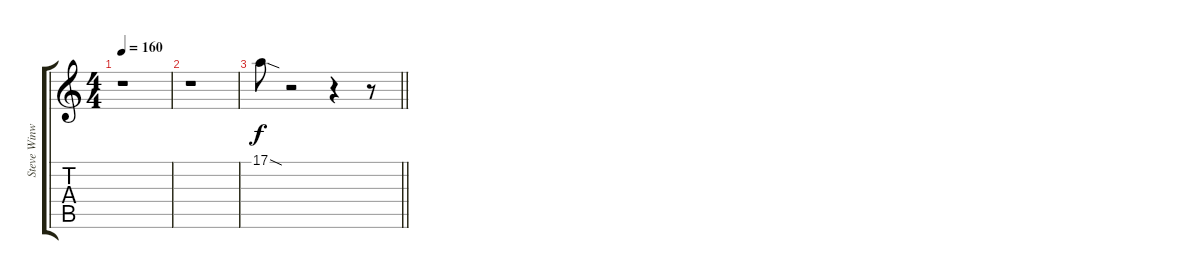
\track ("Steve Winwood (Guitar - Organ) " "Steve Winw") {instrument drawbarorgan}
\staff {score tabs}
\tuning (E4 B3 G3 D3 A2 E2) {hide}
\ts (4 4)
\tempo 160
\clef g2
\ks c
r.1{dy f} |
r.1 |
\barLineRight lightlight
17.1{sod}.8 r.2 r.4 r.8
